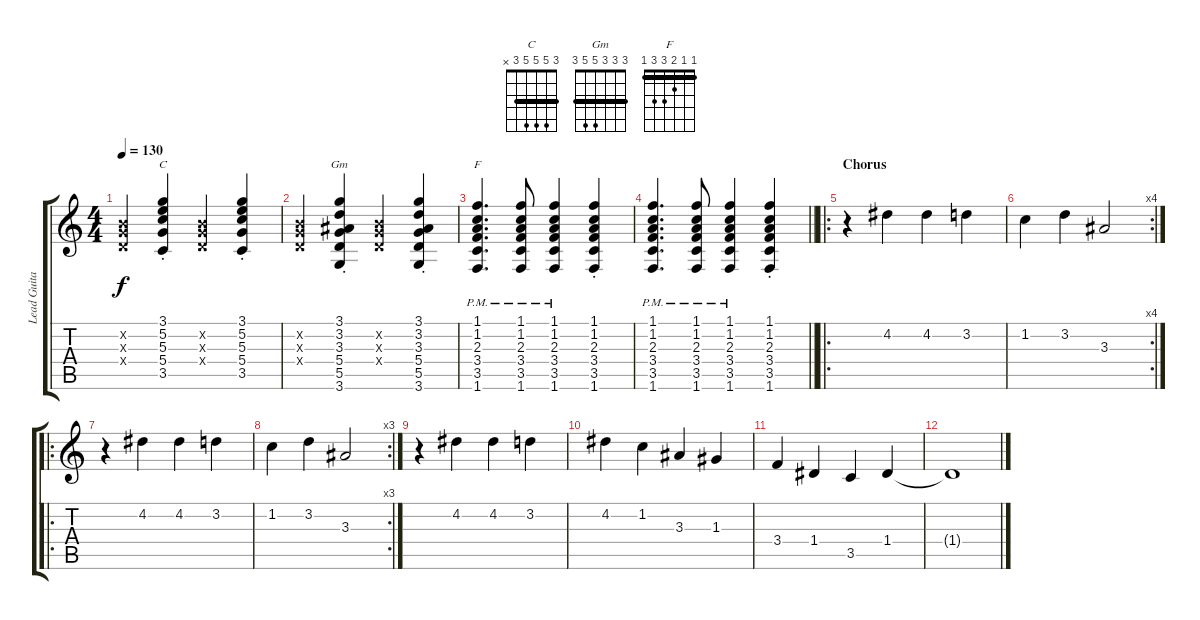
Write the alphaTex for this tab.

\track ("Lead Guitar" "Lead Guita") {instrument electricguitarclean}
\staff {score tabs}
\tuning (E4 B3 G3 D3 A2 E2) {hide}
\chord ("C" 3 5 5 5 3 x) {barre 3}
\chord ("Gm" 3 3 3 5 5 3) {barre 3}
\chord ("F" 1 1 2 3 3 1) {barre 1}
\ts (4 4)
\tempo 130
\clef g2
\ks c
(0.2{x} 0.3{x} 0.4{x}).4{dy f} (3.1{st} 5.2{st} 5.3{st} 5.4{st} 3.5{st}).4{ch "C"} (0.2{x} 0.3{x} 0.4{x}).4 (3.1{st} 5.2{st} 5.3{st} 5.4{st} 3.5{st}).4 |
(0.2{x} 0.3{x} 0.4{x}).4 (3.1{st} 3.2{st} 3.3{st} 5.4{st} 5.5{st} 3.6{st}).4{ch "Gm"} (0.2{x} 0.3{x} 0.4{x}).4 (3.1{st} 3.2{st} 3.3{st} 5.4{st} 5.5{st} 3.6{st}).4 |
(1.1{pm} 1.2{pm} 2.3{pm} 3.4{pm} 3.5{pm} 1.6{pm}).4{d ch "F"} (1.1{pm} 1.2{pm} 2.3{pm} 3.4{pm} 3.5{pm} 1.6{pm}).8 (1.1{pm} 1.2{pm} 2.3{pm} 3.4{pm} 3.5{pm} 1.6{pm}).4 (1.1{st} 1.2{st} 2.3{st} 3.4{st} 3.5{st} 1.6{st}).4 |
\barLineRight lightlight
(1.1{pm} 1.2{pm} 2.3{pm} 3.4{pm} 3.5{pm} 1.6{pm}).4{d} (1.1{pm} 1.2{pm} 2.3{pm} 3.4{pm} 3.5{pm} 1.6{pm}).8 (1.1{pm} 1.2{pm} 2.3{pm} 3.4{pm} 3.5{pm} 1.6{pm}).4 (1.1{st} 1.2{st} 2.3{st} 3.4{st} 3.5{st} 1.6{st}).4 |
\ro
\section ("" "Chorus")
r.4 4.2.4 4.2.4 3.2.4 |
\rc 4
1.2.4 3.2.4 3.3.2 |
\ro
r.4 4.2.4 4.2.4 3.2.4 |
\rc 3
1.2.4 3.2.4 3.3.2 |
r.4 4.2.4 4.2.4 3.2.4 |
4.2.4 1.2.4 3.3.4 1.3.4 |
3.4.4 1.4.4 3.5.4 1.4.4 |
1.4{t}.1
